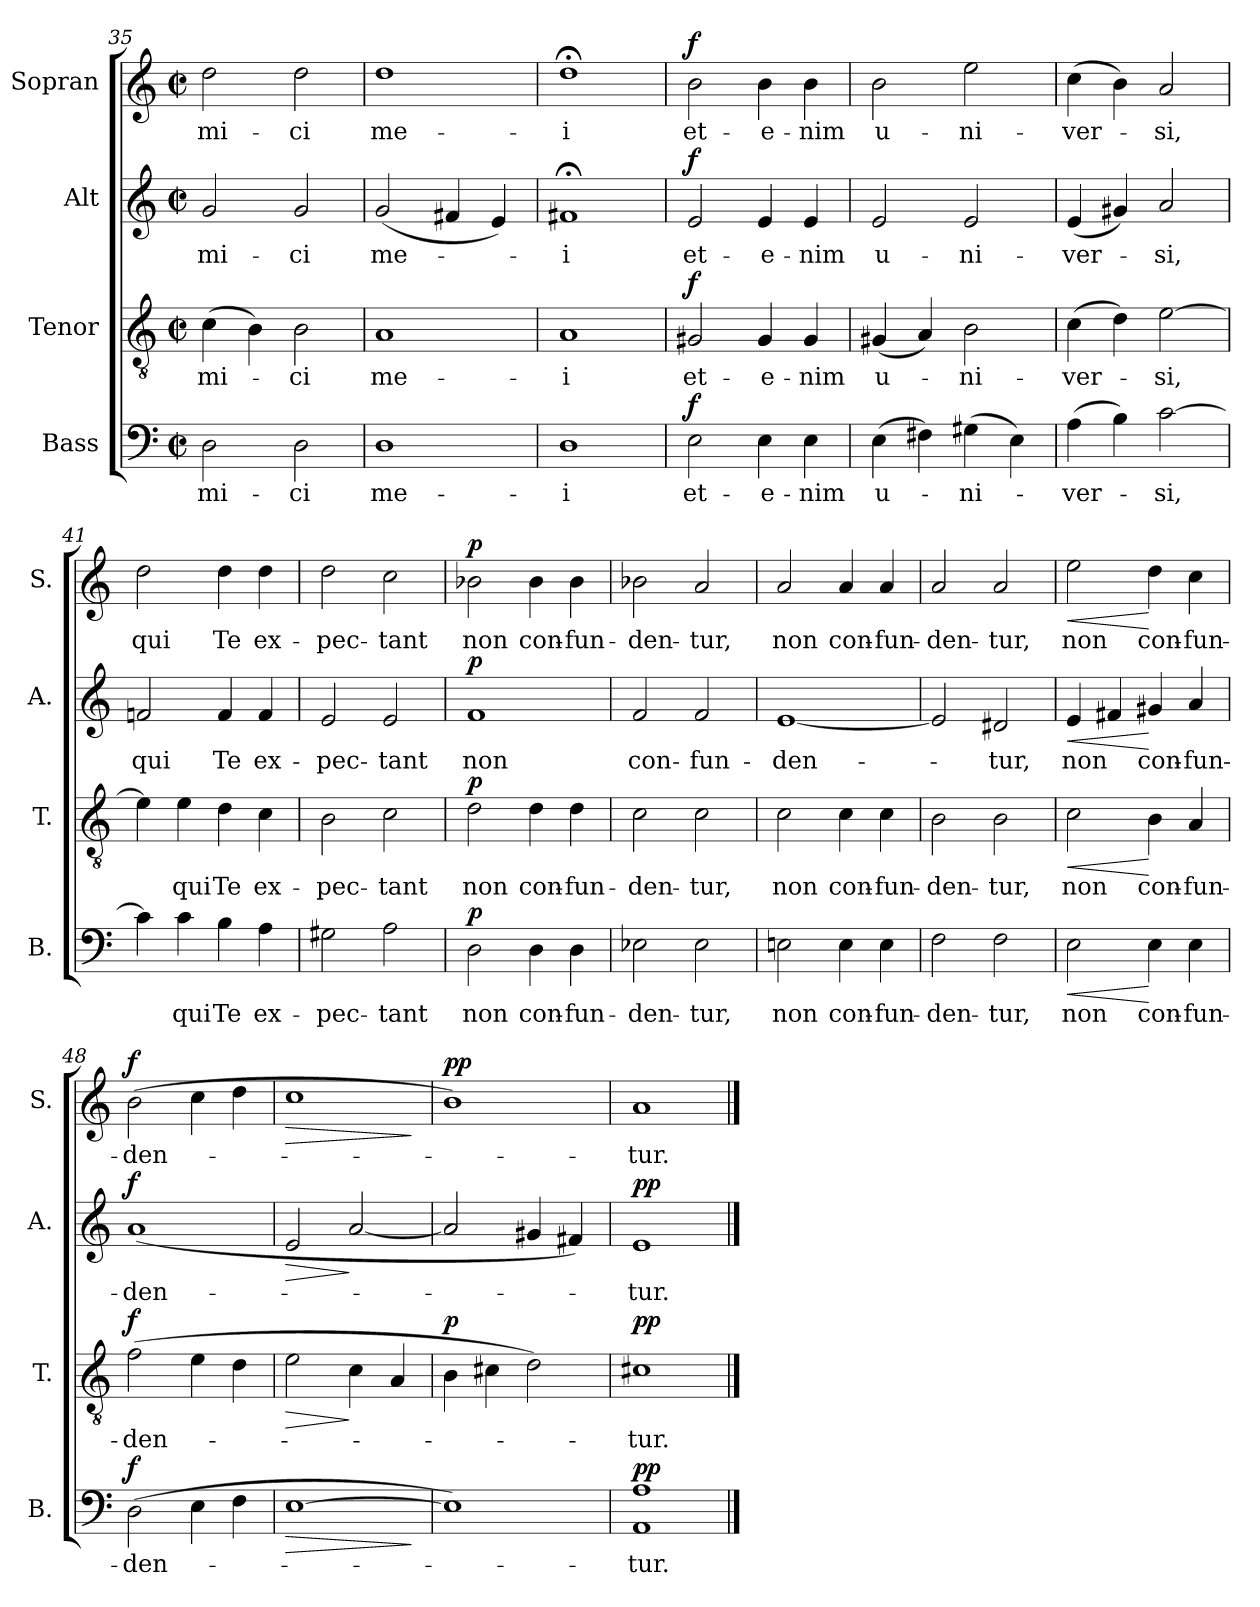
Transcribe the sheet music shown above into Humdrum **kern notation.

**kern	**text	**dynam	**kern	**text	**dynam	**kern	**text	**dynam	**kern	**text	**dynam
*part4	*part4	*part4	*part3	*part3	*part3	*part2	*part2	*part2	*part1	*part1	*part1
*staff4	*staff4	*staff4	*staff3	*staff3	*staff3	*staff2	*staff2	*staff2	*staff1	*staff1	*staff1
*I"Bass	*	*	*I"Tenor	*	*	*I"Alt	*	*	*I"Sopran	*	*
*I'B.	*	*	*I'T.	*	*	*I'A.	*	*	*I'S.	*	*
*clefF4	*	*	*clefGv2	*	*	*clefG2	*	*	*clefG2	*	*
*k[]	*	*	*k[]	*	*	*k[]	*	*	*k[]	*	*
*C:	*	*	*C:	*	*	*C:	*	*	*C:	*	*
*M2/2	*	*	*M2/2	*	*	*M2/2	*	*	*M2/2	*	*
*met(c|)	*	*	*met(c|)	*	*	*met(c|)	*	*	*met(c|)	*	*
=35	=35	=35	=35	=35	=35	=35	=35	=35	=35	=35	=35
!	!LO:LY:b	!	!	!LO:LY:b	!	!	!LO:LY:b	!	!	!LO:LY:b	!
2D\	-mi-	.	(>4c\	-mi-	.	2g/	-mi-	.	2dd\	-mi-	.
.	.	.	4B\)	.	.	.	.	.	.	.	.
!	!LO:LY:b	!	!	!LO:LY:b	!	!	!LO:LY:b	!	!	!LO:LY:b	!
2D\	-ci	.	2B\	-ci	.	2g/	-ci	.	2dd\	-ci	.
=36	=36	=36	=36	=36	=36	=36	=36	=36	=36	=36	=36
!	!LO:LY:b	!	!	!LO:LY:b	!	!	!LO:LY:b	!	!	!LO:LY:b	!
1D	me-	.	1A	me-	.	(<2g/	me-	.	1dd	me-	.
.	.	.	.	.	.	4f#X/	.	.	.	.	.
.	.	.	.	.	.	4e/)	.	.	.	.	.
!!LO:PB:g=z
=37	=37	=37	=37	=37	=37	=37	=37	=37	=37	=37	=37
!	!LO:LY:b	!	!	!LO:LY:b	!	!	!LO:LY:b	!	!	!LO:LY:b	!
1D	-i	.	1A	-i	.	1f#X;<	-i	.	1dd;<	-i	.
=38	=38	=38	=38	=38	=38	=38	=38	=38	=38	=38	=38
!	!LO:LY:b	!LO:DY:a	!	!LO:LY:b	!LO:DY:a	!	!LO:LY:b	!LO:DY:a	!	!LO:LY:b	!LO:DY:a
2E\	et-	f	2G#X/	et-	f	2e/	et-	f	2b\	et-	f
!	!LO:LY:b	!	!	!LO:LY:b	!	!	!LO:LY:b	!	!	!LO:LY:b	!
4E\	-e-	.	4G#/	-e-	.	4e/	-e-	.	4b\	-e-	.
!	!LO:LY:b	!	!	!LO:LY:b	!	!	!LO:LY:b	!	!	!LO:LY:b	!
4E\	-nim	.	4G#/	-nim	.	4e/	-nim	.	4b\	-nim	.
=39	=39	=39	=39	=39	=39	=39	=39	=39	=39	=39	=39
!	!LO:LY:b	!	!	!LO:LY:b	!	!	!LO:LY:b	!	!	!LO:LY:b	!
(>4E\	u-	.	(<4G#X/	u-	.	2e/	u-	.	2b\	u-	.
4F#X\)	.	.	4A/)	.	.	.	.	.	.	.	.
!	!LO:LY:b	!	!	!LO:LY:b	!	!	!LO:LY:b	!	!	!LO:LY:b	!
(>4G#X\	-ni-	.	2B\	-ni-	.	2e/	-ni-	.	2ee\	-ni-	.
4E\)	.	.	.	.	.	.	.	.	.	.	.
=40	=40	=40	=40	=40	=40	=40	=40	=40	=40	=40	=40
!	!LO:LY:b	!	!	!LO:LY:b	!	!	!LO:LY:b	!	!	!LO:LY:b	!
(>4A\	-ver-	.	(>4c\	-ver-	.	(<4e/	-ver-	.	(>4cc\	-ver-	.
4B\)	.	.	4d\)	.	.	4g#X/)	.	.	4b\)	.	.
!	!LO:LY:b	!	!	!LO:LY:b	!	!	!LO:LY:b	!	!	!LO:LY:b	!
[2c\	-si,	.	[2e\	-si,	.	2a/	-si,	.	2a/	-si,	.
=41	=41	=41	=41	=41	=41	=41	=41	=41	=41	=41	=41
!	!	!	!	!	!	!	!LO:LY:b	!	!	!LO:LY:b	!
4c\]	.	.	4e\]	.	.	2fn/	qui	.	2dd\	qui	.
!	!LO:LY:b	!	!	!LO:LY:b	!	!	!	!	!	!	!
4c\	qui	.	4e\	qui	.	.	.	.	.	.	.
!	!LO:LY:b	!	!	!LO:LY:b	!	!	!LO:LY:b	!	!	!LO:LY:b	!
4B\	Te	.	4d\	Te	.	4f/	Te	.	4dd\	Te	.
!	!LO:LY:b	!	!	!LO:LY:b	!	!	!LO:LY:b	!	!	!LO:LY:b	!
4A\	ex-	.	4c\	ex-	.	4f/	ex-	.	4dd\	ex-	.
!!LO:LB:g=z
=42	=42	=42	=42	=42	=42	=42	=42	=42	=42	=42	=42
!	!LO:LY:b	!	!	!LO:LY:b	!	!	!LO:LY:b	!	!	!LO:LY:b	!
2G#X\	-pec-	.	2B\	-pec-	.	2e/	-pec-	.	2dd\	-pec-	.
!	!LO:LY:b	!	!	!LO:LY:b	!	!	!LO:LY:b	!	!	!LO:LY:b	!
2A\	-tant	.	2c\	-tant	.	2e/	-tant	.	2cc\	-tant	.
=43	=43	=43	=43	=43	=43	=43	=43	=43	=43	=43	=43
!	!LO:LY:b	!LO:DY:a	!	!LO:LY:b	!LO:DY:a	!	!LO:LY:b	!LO:DY:a	!	!LO:LY:b	!LO:DY:a
2D\	non	p	2d\	non	p	1f	non	p	2b-X\	non	p
!	!LO:LY:b	!	!	!LO:LY:b	!	!	!	!	!	!LO:LY:b	!
4D\	con-	.	4d\	con-	.	.	.	.	4b-\	con-	.
!	!LO:LY:b	!	!	!LO:LY:b	!	!	!	!	!	!LO:LY:b	!
4D\	-fun-	.	4d\	-fun-	.	.	.	.	4b-\	-fun-	.
=44	=44	=44	=44	=44	=44	=44	=44	=44	=44	=44	=44
!	!LO:LY:b	!	!	!LO:LY:b	!	!	!LO:LY:b	!	!	!LO:LY:b	!
2E-X\	-den-	.	2c\	-den-	.	2f/	con-	.	2b-X\	-den-	.
!	!LO:LY:b	!	!	!LO:LY:b	!	!	!LO:LY:b	!	!	!LO:LY:b	!
2E-\	-tur,	.	2c\	-tur,	.	2f/	-fun-	.	2a/	-tur,	.
=45	=45	=45	=45	=45	=45	=45	=45	=45	=45	=45	=45
!	!LO:LY:b	!	!	!LO:LY:b	!	!	!LO:LY:b	!	!	!LO:LY:b	!
2En\	non	.	2c\	non	.	[1e	-den-	.	2a/	non	.
!	!LO:LY:b	!	!	!LO:LY:b	!	!	!	!	!	!LO:LY:b	!
4E\	con-	.	4c\	con-	.	.	.	.	4a/	con-	.
!	!LO:LY:b	!	!	!LO:LY:b	!	!	!	!	!	!LO:LY:b	!
4E\	-fun-	.	4c\	-fun-	.	.	.	.	4a/	-fun-	.
=46	=46	=46	=46	=46	=46	=46	=46	=46	=46	=46	=46
!	!LO:LY:b	!	!	!LO:LY:b	!	!	!	!	!	!LO:LY:b	!
2F\	-den-	.	2B\	-den-	.	2e/]	.	.	2a/	-den-	.
!	!LO:LY:b	!	!	!LO:LY:b	!	!	!LO:LY:b	!	!	!LO:LY:b	!
2F\	-tur,	.	2B\	-tur,	.	2d#X/	-tur,	.	2a/	-tur,	.
!!LO:LB:g=z
=47	=47	=47	=47	=47	=47	=47	=47	=47	=47	=47	=47
!	!LO:LY:b	!LO:HP:b	!	!LO:LY:b	!LO:HP:b	!	!LO:LY:b	!LO:HP:b	!	!LO:LY:b	!LO:HP:b
2E\	non	<	2c\	non	<	4e/	non	<	2ee\	non	<
.	.	.	.	.	.	4f#X/	.	.	.	.	.
!	!LO:LY:b	!	!	!LO:LY:b	!	!	!LO:LY:b	!	!	!LO:LY:b	!
4E\	con-	[	4B\	con-	[	4g#X/	con-	[	4dd\	con-	[
!	!LO:LY:b	!	!	!LO:LY:b	!	!	!LO:LY:b	!	!	!LO:LY:b	!
4E\	-fun-	.	4A/	-fun-	.	4a/	-fun-	.	4cc\	-fun-	.
=48	=48	=48	=48	=48	=48	=48	=48	=48	=48	=48	=48
!	!LO:LY:b	!LO:DY:a	!	!LO:LY:b	!LO:DY:a	!	!LO:LY:b	!LO:DY:a	!	!LO:LY:b	!LO:DY:a
(>2D\	-den-	f	(>2f\	-den-	f	(>1a	-den-	f	(>2b\	-den-	f
4E\	.	.	4e\	.	.	.	.	.	4cc\	.	.
4F\	.	.	4d\	.	.	.	.	.	4dd\	.	.
=49	=49	=49	=49	=49	=49	=49	=49	=49	=49	=49	=49
!	!	!LO:HP:b	!	!	!LO:HP:b	!	!	!LO:HP:b	!	!	!LO:HP:b
[1E	.	>	2e\	.	>	2e/	.	>	1cc	.	>
.	.	.	4c\	.	]	[2a/	.	]	.	.	.
.	.	.	4A/	.	.	.	.	.	.	.	.
.	.	]	.	.	.	.	.	.	.	.	]
=50	=50	=50	=50	=50	=50	=50	=50	=50	=50	=50	=50
!	!	!	!	!	!LO:DY:a	!	!	!	!	!	!LO:DY:a
1E])	.	.	4B\	.	p	2a/]	.	.	1b)	.	pp
.	.	.	4c#X\	.	.	.	.	.	.	.	.
.	.	.	2d\)	.	.	4g#X/	.	.	.	.	.
.	.	.	.	.	.	4f#X/)	.	.	.	.	.
=51	=51	=51	=51	=51	=51	=51	=51	=51	=51	=51	=51
!	!LO:LY:b	!LO:DY:a	!	!LO:LY:b	!LO:DY:a	!	!LO:LY:b	!LO:DY:a	!	!LO:LY:b	!
1AA 1A	-tur.	pp	1c#X	-tur.	pp	1e	-tur.	pp	1a	-tur.	.
==	==	==	==	==	==	==	==	==	==	==	==
*-	*-	*-	*-	*-	*-	*-	*-	*-	*-	*-	*-
